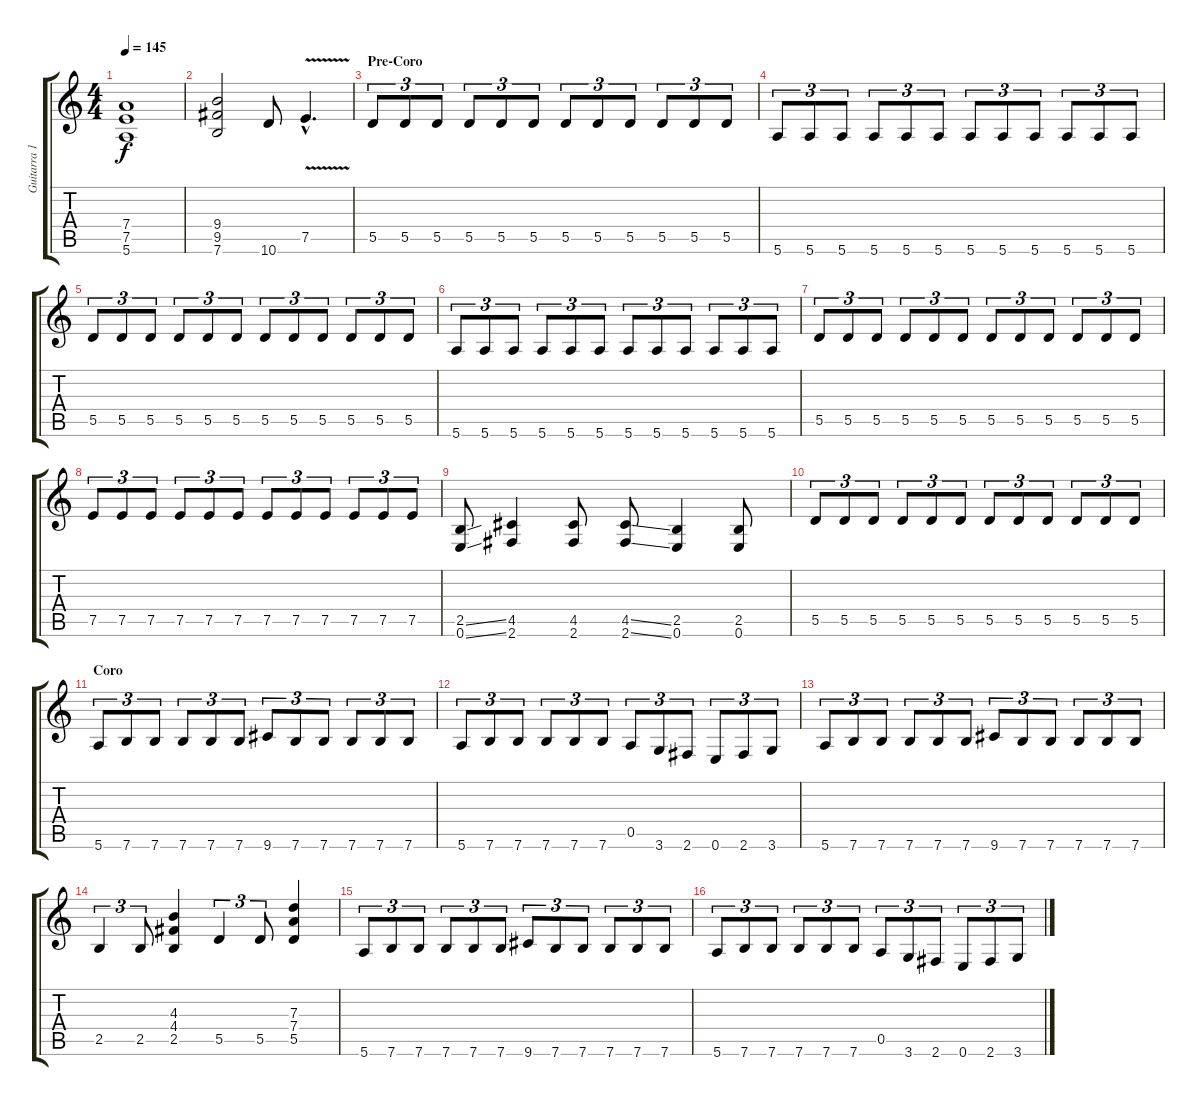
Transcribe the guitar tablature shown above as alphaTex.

\track ("Guitarra 1" "Guitarra 1") {instrument overdrivenguitar}
\staff {score tabs}
\tuning (E4 B3 G3 D3 A2 E2) {hide}
\ts (4 4)
\tempo 145
\clef g2
\ks c
(7.4 7.5 5.6).1{dy f} |
(9.4 9.5 7.6).2 10.6.8 7.5{v hac}.4{d} |
\section ("" "Pre-Coro")
5.5.8{tu (3 2)} 5.5.8{tu (3 2)} 5.5.8{tu (3 2)} 5.5.8{tu (3 2)} 5.5.8{tu (3 2)} 5.5.8{tu (3 2)} 5.5.8{tu (3 2)} 5.5.8{tu (3 2)} 5.5.8{tu (3 2)} 5.5.8{tu (3 2)} 5.5.8{tu (3 2)} 5.5.8{tu (3 2)} |
5.6.8{tu (3 2)} 5.6.8{tu (3 2)} 5.6.8{tu (3 2)} 5.6.8{tu (3 2)} 5.6.8{tu (3 2)} 5.6.8{tu (3 2)} 5.6.8{tu (3 2)} 5.6.8{tu (3 2)} 5.6.8{tu (3 2)} 5.6.8{tu (3 2)} 5.6.8{tu (3 2)} 5.6.8{tu (3 2)} |
5.5.8{tu (3 2)} 5.5.8{tu (3 2)} 5.5.8{tu (3 2)} 5.5.8{tu (3 2)} 5.5.8{tu (3 2)} 5.5.8{tu (3 2)} 5.5.8{tu (3 2)} 5.5.8{tu (3 2)} 5.5.8{tu (3 2)} 5.5.8{tu (3 2)} 5.5.8{tu (3 2)} 5.5.8{tu (3 2)} |
5.6.8{tu (3 2)} 5.6.8{tu (3 2)} 5.6.8{tu (3 2)} 5.6.8{tu (3 2)} 5.6.8{tu (3 2)} 5.6.8{tu (3 2)} 5.6.8{tu (3 2)} 5.6.8{tu (3 2)} 5.6.8{tu (3 2)} 5.6.8{tu (3 2)} 5.6.8{tu (3 2)} 5.6.8{tu (3 2)} |
5.5.8{tu (3 2)} 5.5.8{tu (3 2)} 5.5.8{tu (3 2)} 5.5.8{tu (3 2)} 5.5.8{tu (3 2)} 5.5.8{tu (3 2)} 5.5.8{tu (3 2)} 5.5.8{tu (3 2)} 5.5.8{tu (3 2)} 5.5.8{tu (3 2)} 5.5.8{tu (3 2)} 5.5.8{tu (3 2)} |
7.5.8{tu (3 2)} 7.5.8{tu (3 2)} 7.5.8{tu (3 2)} 7.5.8{tu (3 2)} 7.5.8{tu (3 2)} 7.5.8{tu (3 2)} 7.5.8{tu (3 2)} 7.5.8{tu (3 2)} 7.5.8{tu (3 2)} 7.5.8{tu (3 2)} 7.5.8{tu (3 2)} 7.5.8{tu (3 2)} |
(2.5{ss} 0.6{ss}).8 (4.5 2.6).4 (4.5 2.6).8 (4.5{ss} 2.6{ss}).8 (2.5 0.6).4 (2.5 0.6).8 |
5.5.8{tu (3 2)} 5.5.8{tu (3 2)} 5.5.8{tu (3 2)} 5.5.8{tu (3 2)} 5.5.8{tu (3 2)} 5.5.8{tu (3 2)} 5.5.8{tu (3 2)} 5.5.8{tu (3 2)} 5.5.8{tu (3 2)} 5.5.8{tu (3 2)} 5.5.8{tu (3 2)} 5.5.8{tu (3 2)} |
\section ("" "Coro")
5.6.8{tu (3 2)} 7.6.8{tu (3 2)} 7.6.8{tu (3 2)} 7.6.8{tu (3 2)} 7.6.8{tu (3 2)} 7.6.8{tu (3 2)} 9.6.8{tu (3 2)} 7.6.8{tu (3 2)} 7.6.8{tu (3 2)} 7.6.8{tu (3 2)} 7.6.8{tu (3 2)} 7.6.8{tu (3 2)} |
5.6.8{tu (3 2)} 7.6.8{tu (3 2)} 7.6.8{tu (3 2)} 7.6.8{tu (3 2)} 7.6.8{tu (3 2)} 7.6.8{tu (3 2)} 0.5.8{tu (3 2)} 3.6.8{tu (3 2)} 2.6.8{tu (3 2)} 0.6.8{tu (3 2)} 2.6.8{tu (3 2)} 3.6.8{tu (3 2)} |
5.6.8{tu (3 2)} 7.6.8{tu (3 2)} 7.6.8{tu (3 2)} 7.6.8{tu (3 2)} 7.6.8{tu (3 2)} 7.6.8{tu (3 2)} 9.6.8{tu (3 2)} 7.6.8{tu (3 2)} 7.6.8{tu (3 2)} 7.6.8{tu (3 2)} 7.6.8{tu (3 2)} 7.6.8{tu (3 2)} |
2.5.4{tu (3 2)} 2.5.8{tu (3 2)} (4.3 4.4 2.5).4 5.5.4{tu (3 2)} 5.5.8{tu (3 2)} (7.3 7.4 5.5).4 |
5.6.8{tu (3 2)} 7.6.8{tu (3 2)} 7.6.8{tu (3 2)} 7.6.8{tu (3 2)} 7.6.8{tu (3 2)} 7.6.8{tu (3 2)} 9.6.8{tu (3 2)} 7.6.8{tu (3 2)} 7.6.8{tu (3 2)} 7.6.8{tu (3 2)} 7.6.8{tu (3 2)} 7.6.8{tu (3 2)} |
5.6.8{tu (3 2)} 7.6.8{tu (3 2)} 7.6.8{tu (3 2)} 7.6.8{tu (3 2)} 7.6.8{tu (3 2)} 7.6.8{tu (3 2)} 0.5.8{tu (3 2)} 3.6.8{tu (3 2)} 2.6.8{tu (3 2)} 0.6.8{tu (3 2)} 2.6.8{tu (3 2)} 3.6.8{tu (3 2)}
